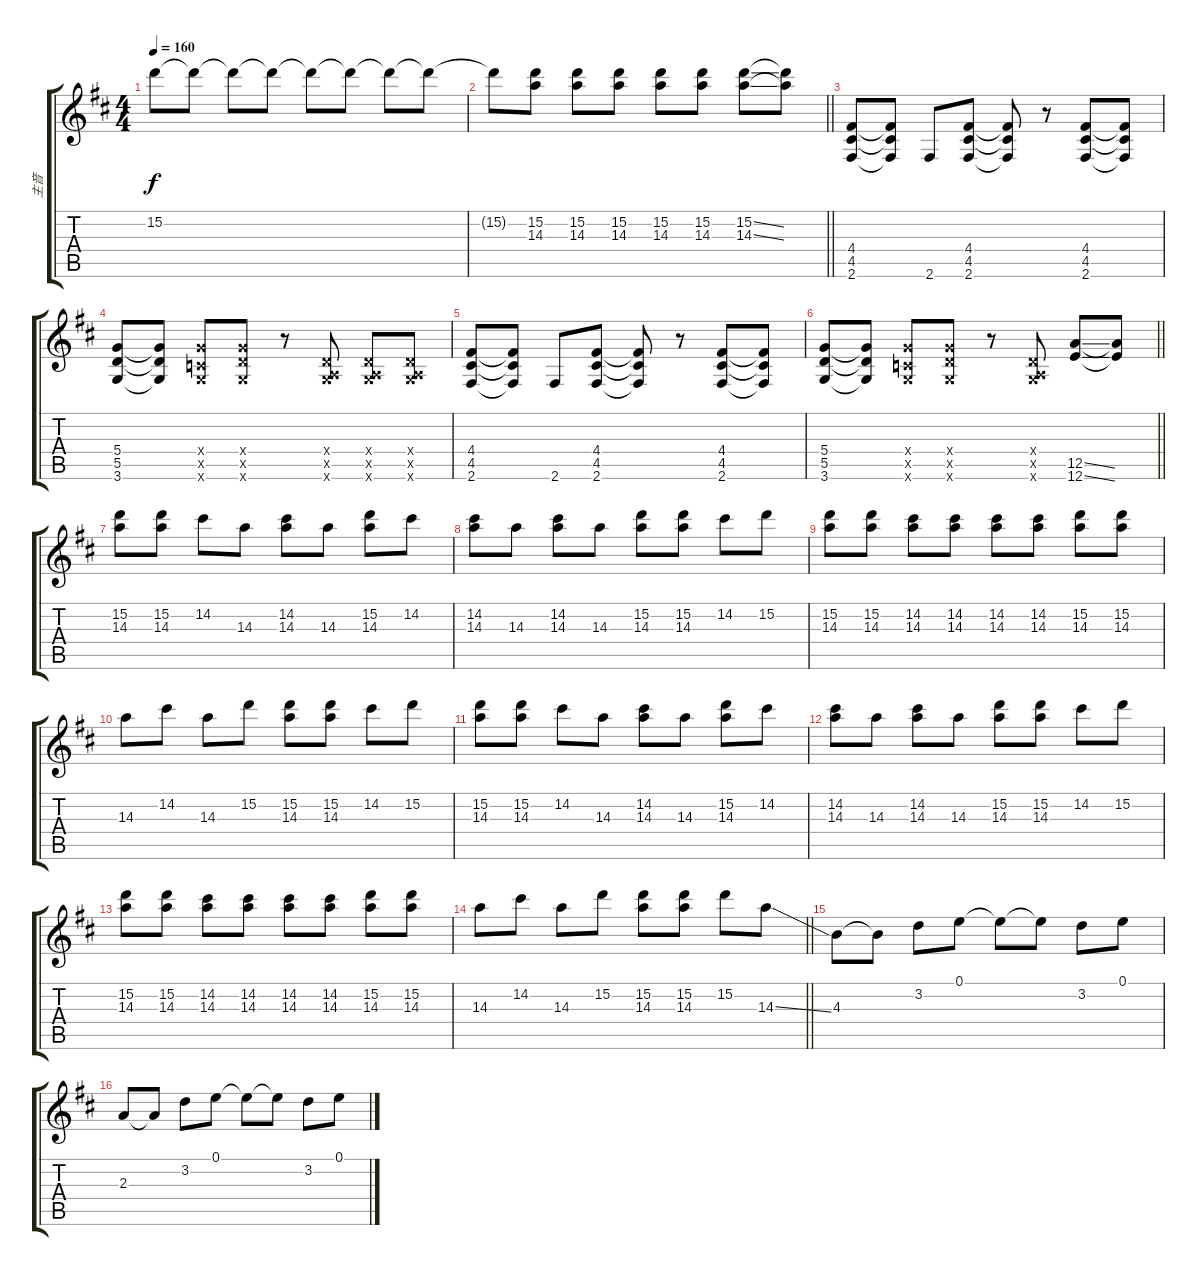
\track ("主音" "主音") {instrument distortionguitar}
\staff {score tabs}
\tuning (E4 B3 G3 D3 A2 E2) {hide}
\ts (4 4)
\tempo 160
\clef g2
\ks d
15.2{t}.8{dy f} 15.2{t}.8 15.2{t}.8 15.2{t}.8 15.2{t}.8 15.2{t}.8 15.2{t}.8 15.2{t}.8 |
\barLineRight lightlight
15.2{t}.8 (15.2 14.3).8 (15.2 14.3).8 (15.2 14.3).8 (15.2 14.3).8 (15.2 14.3).8 (15.2{ss} 14.3{ss}).8 (15.2{t} 14.3{t}).8 |
(4.4 4.5 2.6).8 (4.4{t} 4.5{t} 2.6{t}).8 2.6.8 (4.4 4.5 2.6).8 (4.4{t} 4.5{t} 2.6{t}).8 r.8 (4.4 4.5 2.6).8 (4.4{t} 4.5{t} 2.6{t}).8 |
(5.4 5.5 3.6).8 (5.4{t} 5.5{t} 3.6{t}).8 (5.4{x} 3.5{x} 3.6{x}).8 (5.4{x} 5.5{x} 3.6{x}).8 r.8 (0.4{x} 0.5{x} 3.6{x}).8 (0.4{x} 0.5{x} 3.6{x}).8 (0.4{x} 0.5{x} 3.6{x}).8 |
(4.4 4.5 2.6).8 (4.4{t} 4.5{t} 2.6{t}).8 2.6.8 (4.4 4.5 2.6).8 (4.4{t} 4.5{t} 2.6{t}).8 r.8 (4.4 4.5 2.6).8 (4.4{t} 4.5{t} 2.6{t}).8 |
\barLineRight lightlight
(5.4 5.5 3.6).8 (5.4{t} 5.5{t} 3.6{t}).8 (5.4{x} 3.5{x} 3.6{x}).8 (5.4{x} 5.5{x} 3.6{x}).8 r.8 (0.4{x} 0.5{x} 3.6{x}).8 (12.5{ss} 12.6{ss}).8 (12.5{t} 12.6{t}).8 |
(15.2 14.3).8 (15.2 14.3).8 14.2.8 14.3.8 (14.2 14.3).8 14.3.8 (15.2 14.3).8 14.2.8 |
(14.2 14.3).8 14.3.8 (14.2 14.3).8 14.3.8 (15.2 14.3).8 (15.2 14.3).8 14.2.8 15.2.8 |
(15.2 14.3).8 (15.2 14.3).8 (14.2 14.3).8 (14.2 14.3).8 (14.2 14.3).8 (14.2 14.3).8 (15.2 14.3).8 (15.2 14.3).8 |
14.3.8 14.2.8 14.3.8 15.2.8 (15.2 14.3).8 (15.2 14.3).8 14.2.8 15.2.8 |
(15.2 14.3).8 (15.2 14.3).8 14.2.8 14.3.8 (14.2 14.3).8 14.3.8 (15.2 14.3).8 14.2.8 |
(14.2 14.3).8 14.3.8 (14.2 14.3).8 14.3.8 (15.2 14.3).8 (15.2 14.3).8 14.2.8 15.2.8 |
(15.2 14.3).8 (15.2 14.3).8 (14.2 14.3).8 (14.2 14.3).8 (14.2 14.3).8 (14.2 14.3).8 (15.2 14.3).8 (15.2 14.3).8 |
\barLineRight lightlight
14.3.8 14.2.8 14.3.8 15.2.8 (15.2 14.3).8 (15.2 14.3).8 15.2.8 14.3{ss}.8 |
4.3.8 4.3{t}.8 3.2.8 0.1.8 0.1{t}.8 0.1{t}.8 3.2.8 0.1.8 |
2.3.8 2.3{t}.8 3.2.8 0.1.8 0.1{t}.8 0.1{t}.8 3.2.8 0.1.8
